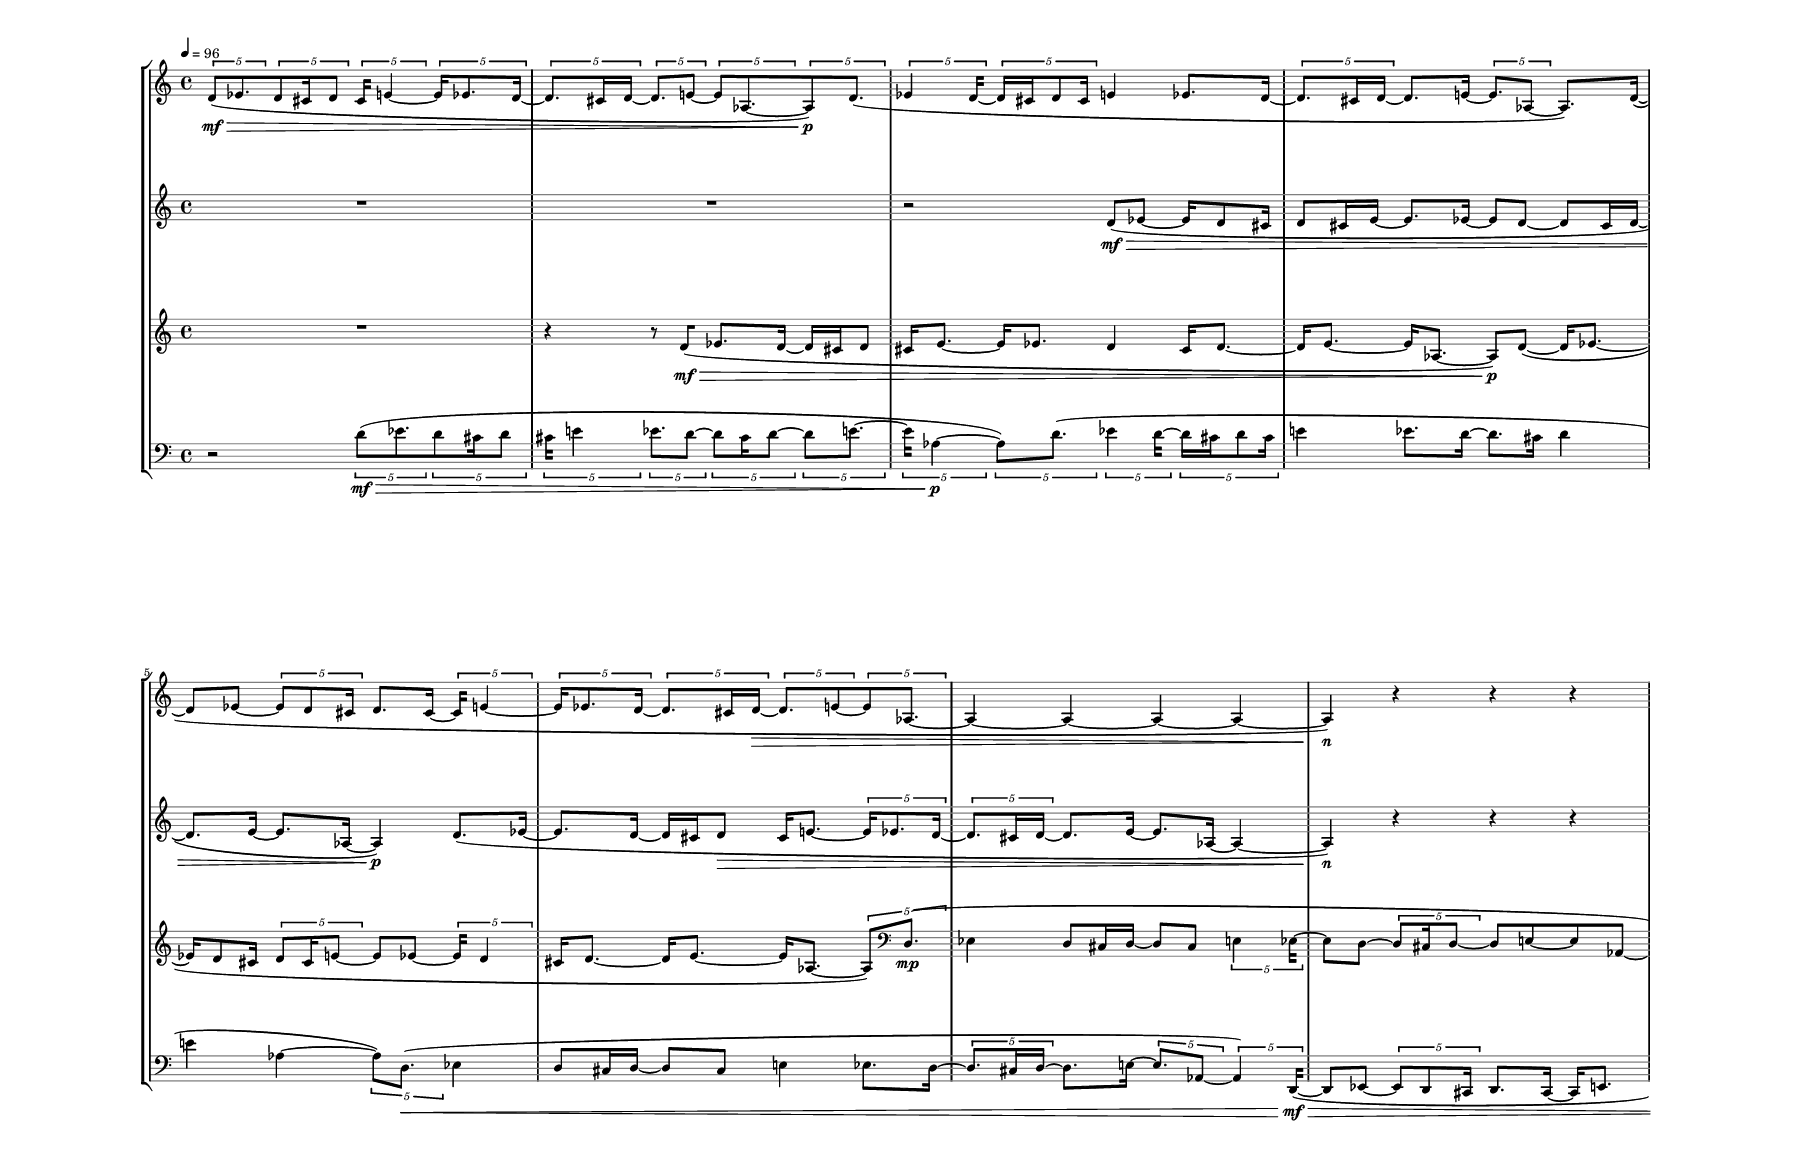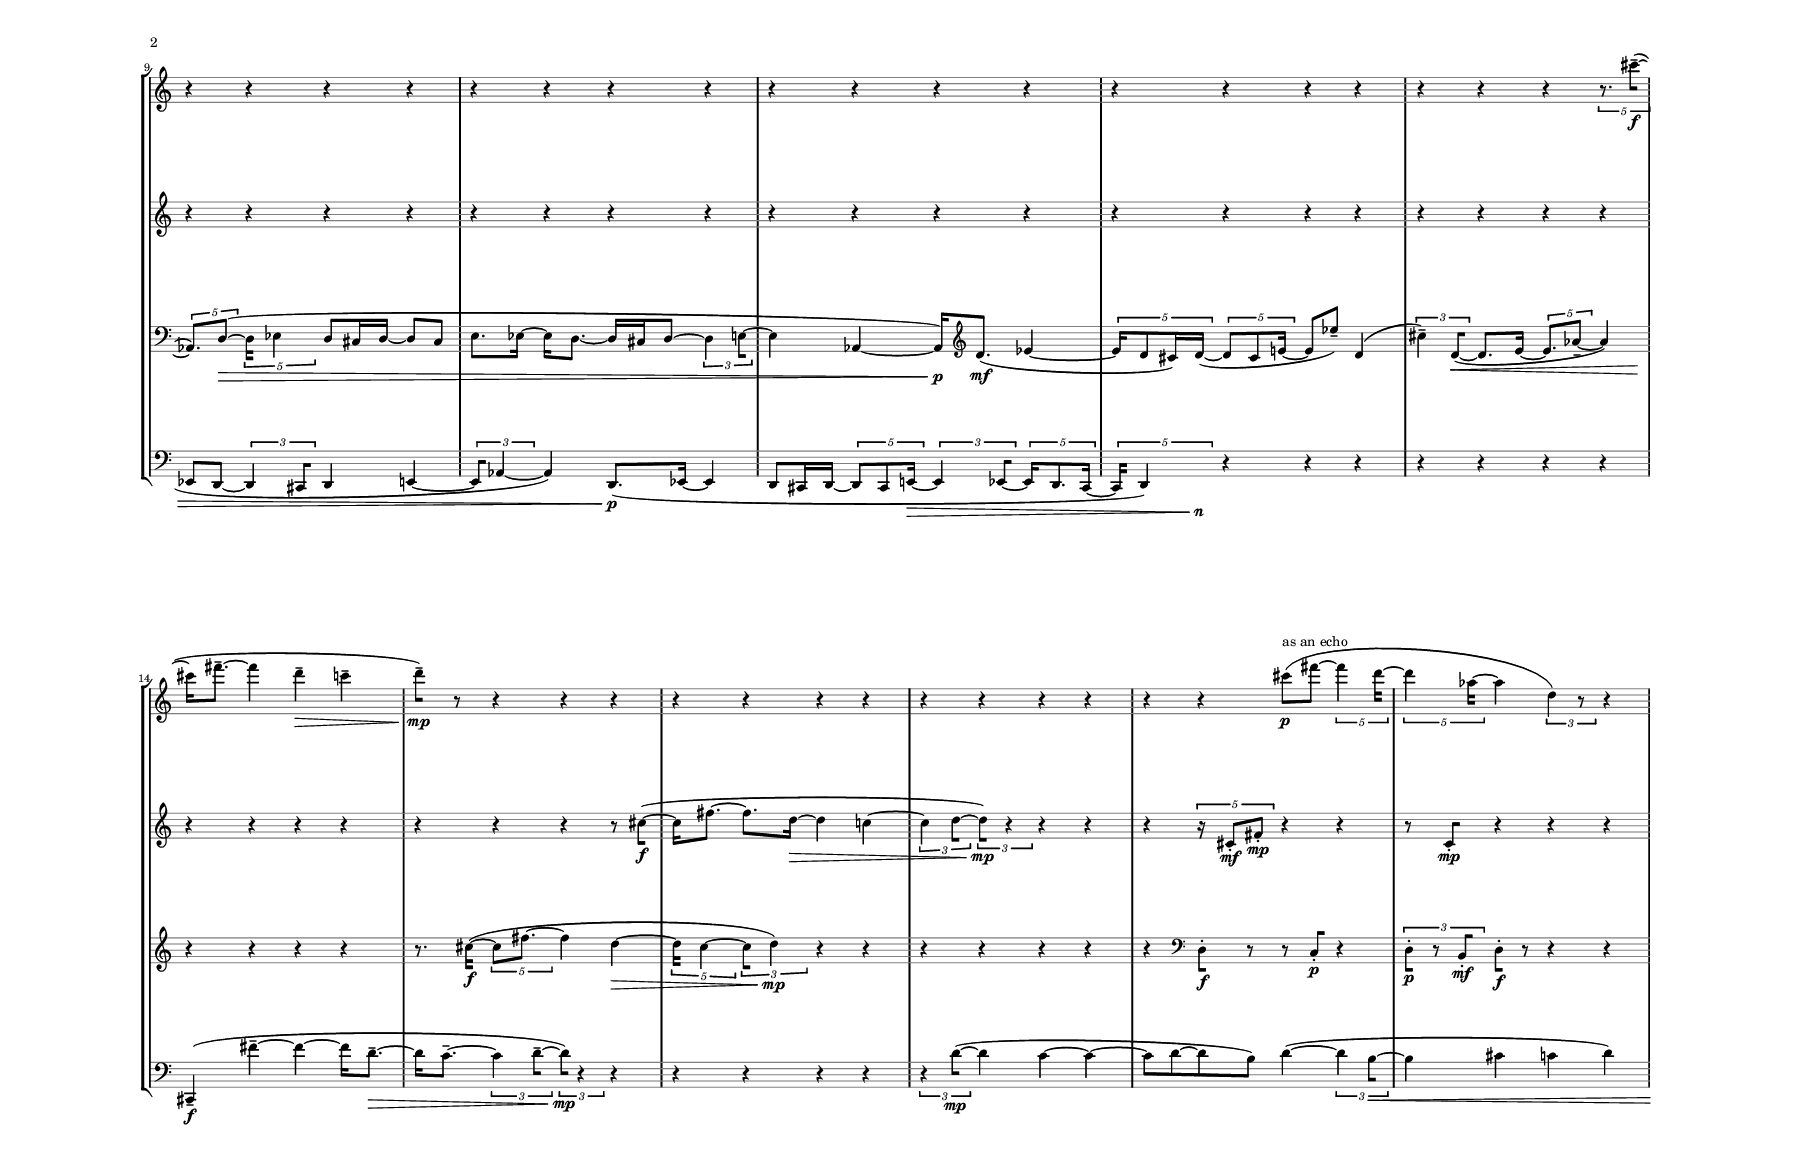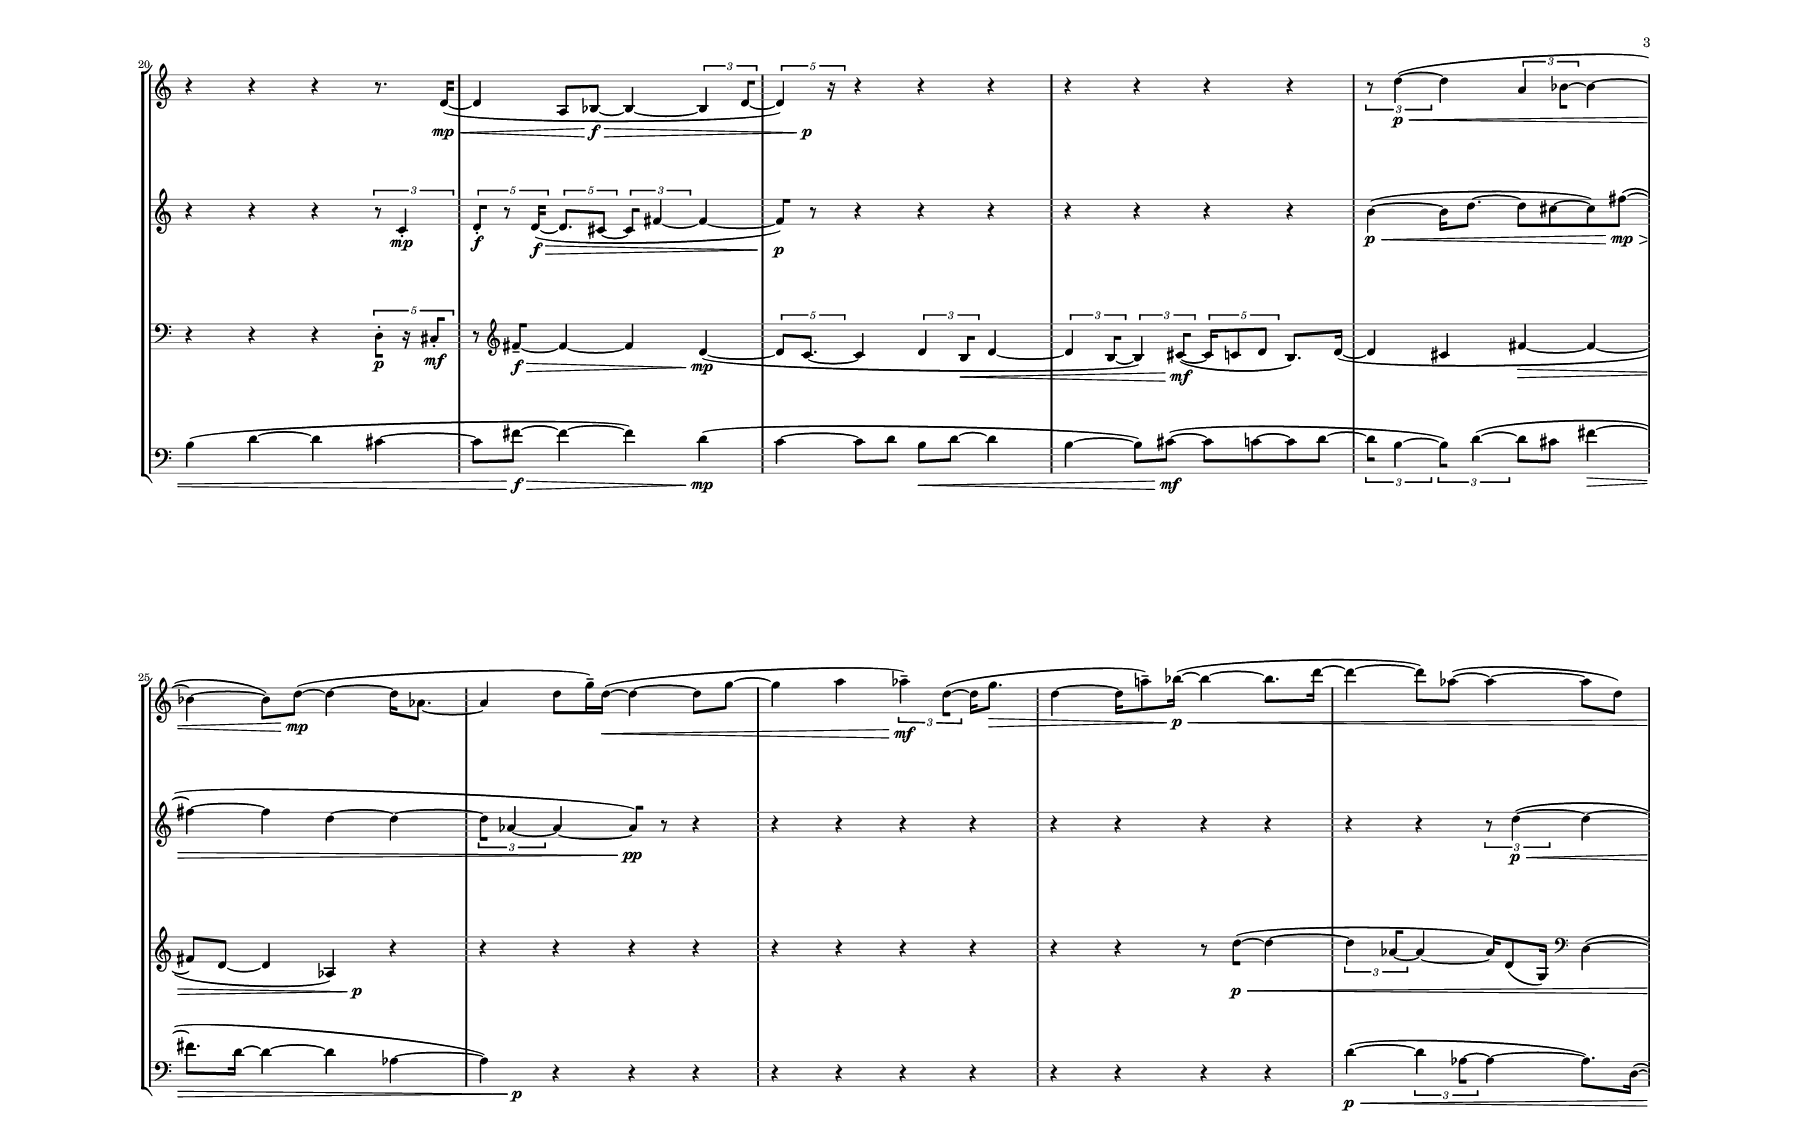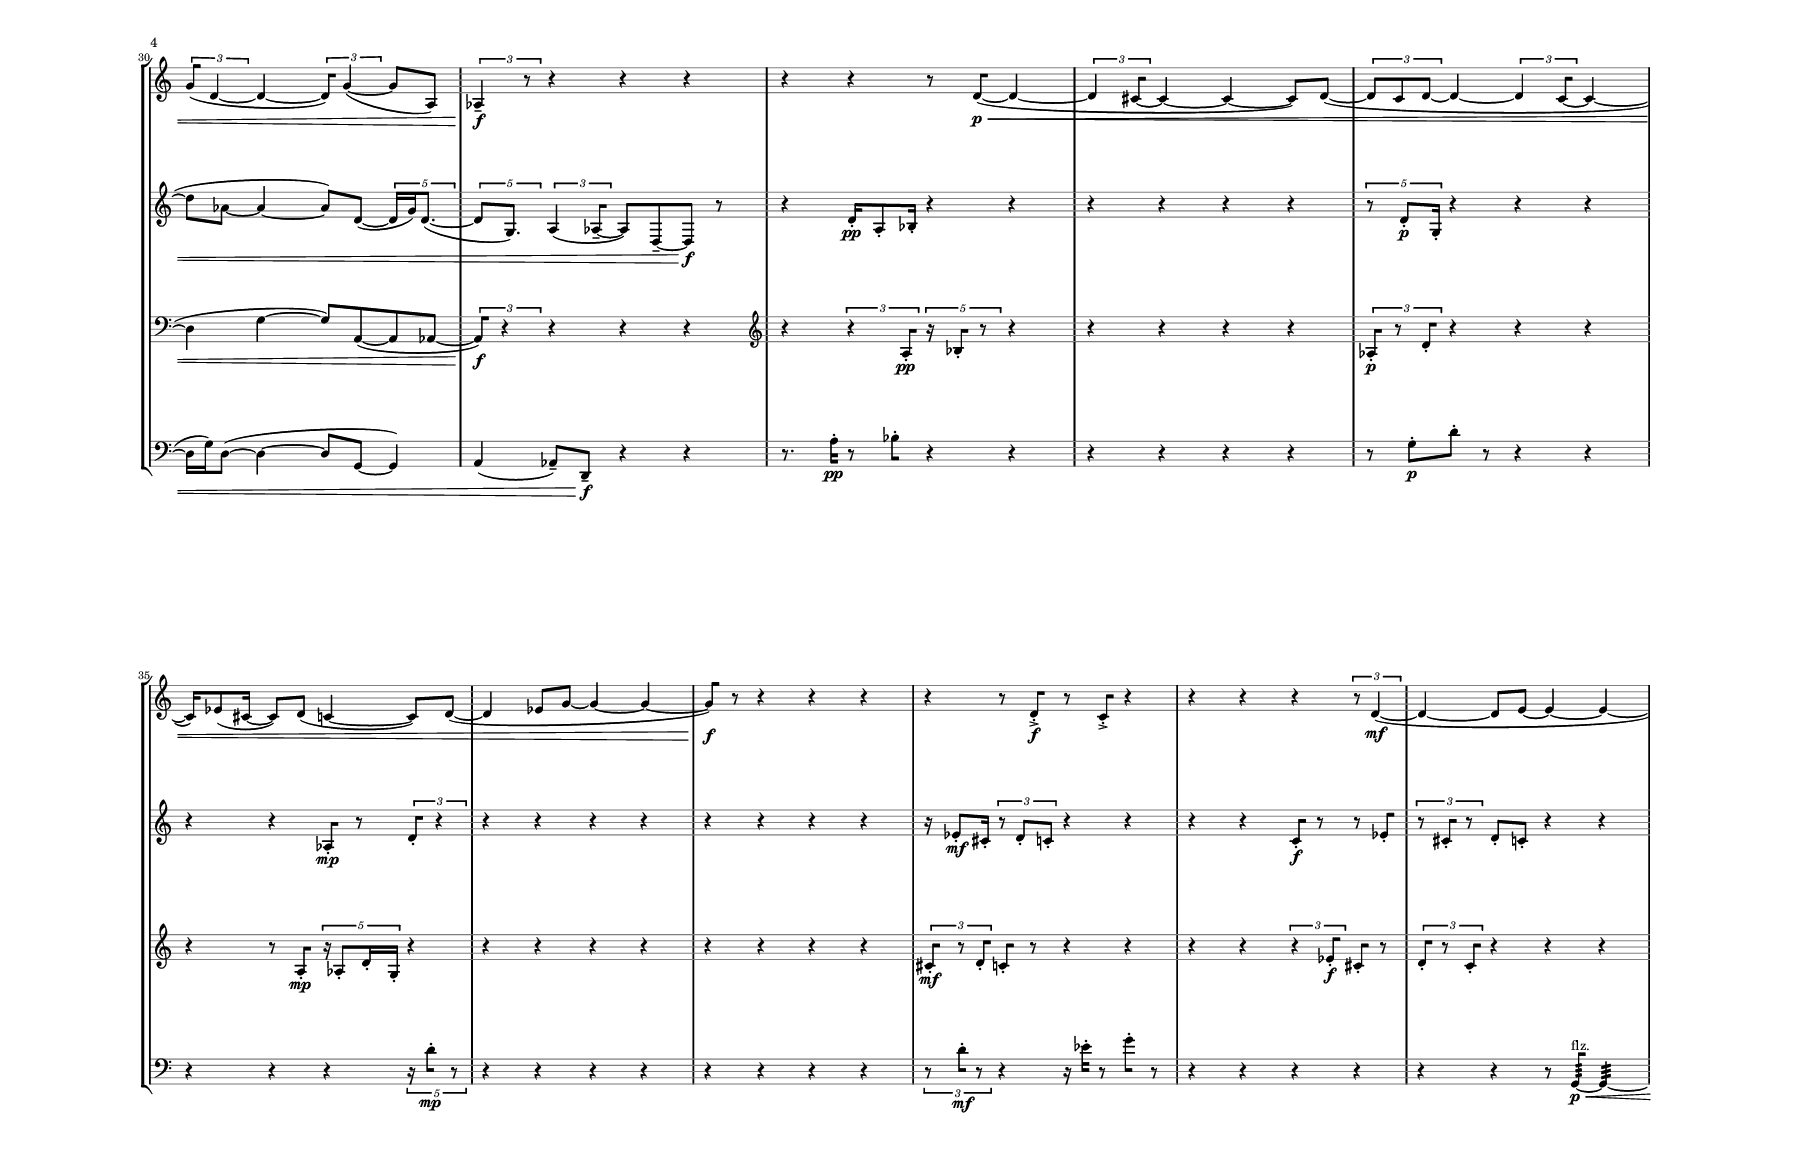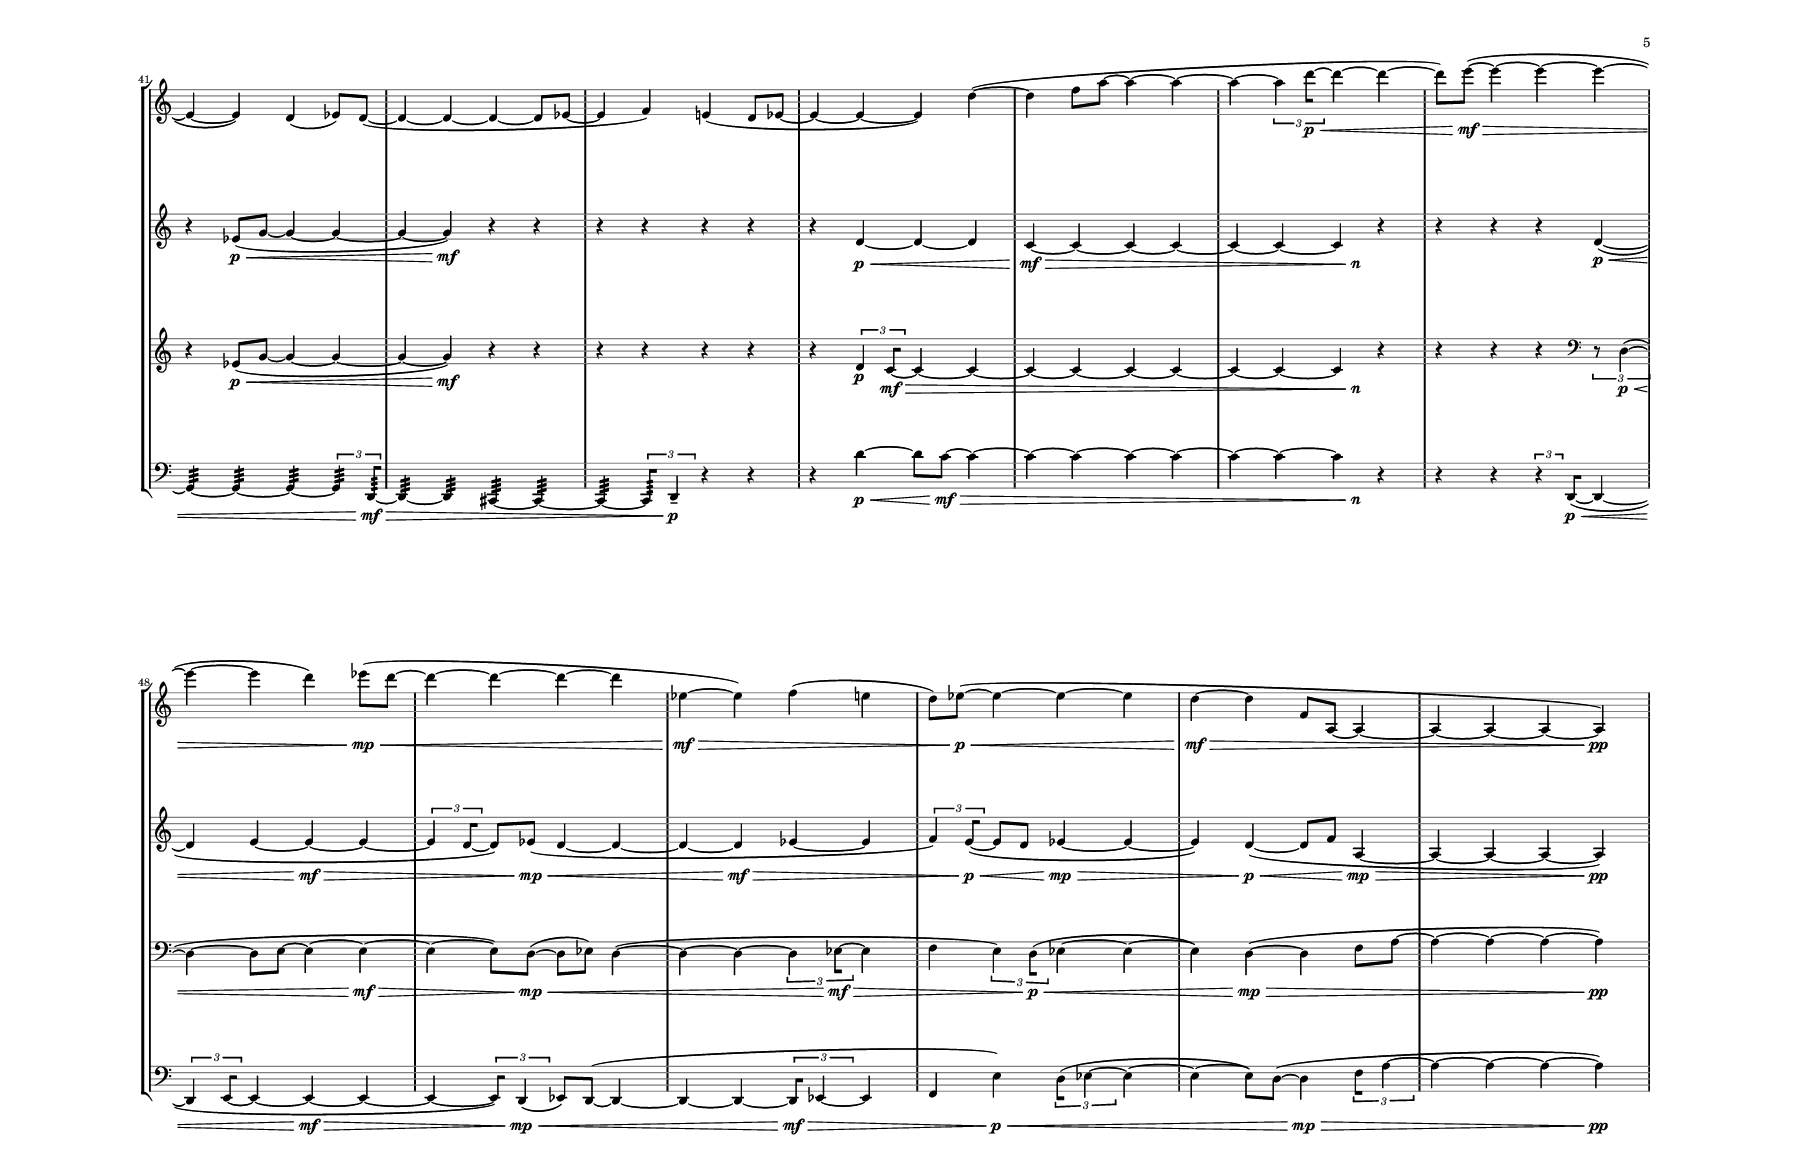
\version "2.24.0"
\language "english"

sop = \relative c' {

  \override BreathingSign.text = \markup { \fontsize #8 "," }
  % 1
  \tempo 4 = 96
  \tuplet 5/4 { d8(\mf \> ef8. }
  \tuplet 5/4 { d8 cs16 d8 }
  \tuplet 5/4 { cs16 e!4 ~ }
  \tuplet 5/4 { e16 ef8. d16 ~ }
  \tuplet 5/4 { d8. cs16 d16 ~ }
  \tuplet 5/4 { d8. e!8 ~ }
  \tuplet 5/4 { e8 af,8. ~ }
  \tuplet 5/4 { af8)\p d8.( }

  % 2
  \tuplet 5/4 { ef4 d16 ~ }
  \tuplet 5/4 { d16 cs16 d8 cs16 }
  e!4
  ef8. d16 ~
  \tuplet 5/4 { d8. cs16 d16 ~ }
  d8. e!16 ~
  \tuplet 5/4 { e8. af,8 ~ }
  af8.) [ d16( ~ ]

  % 3
  d8 ef8 ~
  \tuplet 5/4 { ef8 d8 cs16 }
  d8. cs16 ~
  \tuplet 5/4 { cs16 e!4 ~ }
  \tuplet 5/4 { e16 ef8. d16 ~ }
  \tuplet 5/4 { d8. cs16 d16 \> ~ }
  \tuplet 5/4 { d8. e!8 ~ }
  \tuplet 5/4 { e8 af,8. ~ }
  % af8  d8^\markup { \fontsize #5 "4"} ~
  af4 ~

  % 4
  af4 ~
  af4 ~
  af4 ~
  af4 )\n
  r4
  r4
  r4
  

  r4
  r4
  r
  r
  r
  r
  r
  r
  r

  r
  r
  r
  r
  r
  r
  r
  r
  r

  r
  \tuplet 5/4 { r8. cs''8-- \f ( ~ }
  cs16 fs8.-- ~
  fs4

  

  % 9
  d4--\>
  c4--
  d8--)\mp r8
  r4
  r
  r
  r
  r
  r
  r


  r
  r
  r
  r
  r
  r
  cs8\p( ^\markup { "as an echo" } fs8 ~
  \tuplet 5/4 { fs4  d16 ~ }

  % 11
  \tuplet 5/4 { d4 af16 ~ }
  af4
  \tuplet 3/2 { d,4) r8 }
  % r4
  r4
  r4
  r
  r
  r8. d,16(\mp\<  ~
  d4
  a8 bf8\f\> ~
  bf4 ~
  \tuplet 3/2 { bf4  d8 ~ }

  % 12
  \tuplet 5/4 { \after 8 \p d4) r16 ~ }
  r4
  r
  r
  r
  r
  r
  r
  \tuplet 3/2 { r8 d'4(\p\<  ~ }
  d4
  \tuplet 3/2 { a4 bf8 ~ }
  bf4 ~
  bf4 ~
  bf8 ) d8(\mp ~

  % 13
  d4 ~
  d16 af8. ~
  af4
  d8 g16-- ) d16\< ( ~
  d4 ~
  d8 g8 ~
  g4
  a4
  \tuplet 3/2 { af4--)\mf d,8( ~ }
  d16 g8.\>
  d4 ~
  d16 a'!8-- ) bf16 ( ~ \p\<
  bf4 ~
  bf8.  d16 ~

  % 14
  d4 ~
  d8 ) af8 ( ~
  af4 ~
  af8 d,8 )
  \tuplet 3/2 { g,8 ( d4 ~ }
  d4 ~
  \tuplet 3/2 { d8 ) g4 ( ~ }
  g8 a,8 )
  \tuplet 3/2 { af4 --\f r8 }
  r4
  r

  

  % 15
  r r r
  r8 ] d8(\p\< ~

  % 16
  d4 ~
  \tuplet 3/2 { d4 cs8 ~ }
  cs4 ~
  cs4 ~
  cs8 ) d8 ( ~
  \tuplet 3/2 { d8 c8 d8 ~ }
  d4 ~
  \tuplet 3/2 { d4 c8 ~ }
  c4 ~
  c16 ) ef8( cs16 ~
  cs8 ) d8 (
  c4 ~
  c8 ) d8 ( ~
  d4
  ef8 g8 ~
  g4 ~
  g4 ~
  g8 \f)  r8

  % 17
  r4
  r
  r
  r4
  r8 d8-.\f->
  r8 c8-.->
  r4
  r
  r
  r
  \tuplet 3/2 { r8  d4\mf(  ~ }

  % 21
  d4 ~
  d8 e8 ~
  e4 ~
  e4 ~
  e4 ~
  e4 )
  d4 (
  ef8) d8 (~
  d4 ~
  d4 ~
  d4 ~
  d8 ef8 ~
  ef4
  f4 )
  e4(
  d8 ef8 ~
  ef4 ~
  ef4 ~
  ef4)
  d'4( ~
  d4
  f8 a8 ~
  a4 ~
  a4 ~
  a4 ~
  \tuplet 3/2 { a4 d8\p\< ~ }


  % 23
  d4 ~
  d4 ~
  d8 ) e8(\mf\> ~
  e4 ~
  e4 ~
  e4 ~
  e4 ~
  e4
  d4 )
  ef8\mp\< ( d8 ~
  d4 ~
  d4 ~
  d4 ~
  d4
  ef,4\mf\> ~
  ef4 )
  f4 (
  e4
  d8 ) ef8\p\< ( ~
  ef4 ~
  ef4 ~
  ef4
  d4\mf\> ~
  d4
  f,8 a,8 ~
  a4 ~
  a4 ~
  a4 ~
  a4 ~
  a4 )\pp


}

alto = \relative c' {
  \override BreathingSign.text = \markup { \fontsize #8 "," }

  R1
  R1
  r2

  %1
  d8( \mf \> ef8 ~
  ef16 d8 cs16
  d8 cs16 e16 ~
  e8. ef16 ~
  ef8 d8 ~
  d8 cs16 d16 ~
  d8. e16 ~
  e8. af,16 ~
  af4) \p

  % 2
  d8.( ef16 ~
  ef8. d16 ~
  d16 cs d8 \>
  cs16 e8. ~
  \tuplet 5/4 { e16 ef8. d16 ~ }
  \tuplet 5/4 { d8. cs16 d16 ~ }
  d8. e16 ~
  e8. af,16 ~
  af4 ~

  %3
  af4) \n
  r4
  r4
  r4
  r4
  r4
  r4
  r4
  r4


  % 4
  r
  r
  r
  r
  r
  r
  r
  r
  r

  % 5
  r
  r
  r
  r
  r
  r
  r
  r
  r
  r
  r

  r
  r

  % 7

  r8 cs'8\f ( ~
  cs16 fs8. ~

  % 8
  fs8.  d16\> ~
  d4
  c4 ~
  \tuplet 3/2 { c4 d8 ~ }
  \tuplet 3/2 { d8 \mp ) r4 }
  r4
  r
  r
  \tuplet 5/4 { r16 cs,8-.\mf fs8-.\mp }
  r4

  % 9
  
  r4
  r8 c8-.\mp
  r4
  r
  r
  r
  r
  r
  \tuplet 3/2 { r8 c4-.\mp }
  \tuplet 5/4 { d8-.\f r8 d16(\f \> ~ }
  \tuplet 5/4 { d8. cs8 ~ }
  \tuplet 3/2 { cs8 fs4 ~ }
  fs4 ~

  % 10
  fs8\p )  r8 ~
  r4
  r
  r
  r
  r
  r
  r
  b4\p\< (~
  b16 d8. ~
  d8 cs8 ~
  cs8) fs8(\mp\> ~
  fs4 ~
  fs4

  % 11
  
  d4 ~
  d4 ~
  \tuplet 3/2 { d8 af4 ~ }
  af4 ~
  af8\pp ) r8
  r4
  r4
  r
  r
  r
  r
  r
  r
  r
  r
  % bf4 ~
  r4

  % 12
  \tuplet 3/2 { r8  d4\p\< ( ~ }
  d4 ~
  d8 af8 ~
  af4 ~
  af8 ) d,8 ( ~
  \tuplet 5/4 { d16 g ) d8. ( ~ }
  \tuplet 5/4 { d8  g,8.) }
  \tuplet 3/2 { a4( af8--  ~ }
  af8 ) d,8-- ~
  d8 \f r8
  r4

  % 13
  d'16-.\pp a8-. bf16-.
  r4
  r4

  % 14
  r4
  r
  r
  r
  \tuplet 5/4 { r8 d8-.\p g,16-. }
  r4
  r4
  r4
  r4
  r4
  af8-.\mp r8
  \tuplet 3/2 { d8-. r4  }
  r4
  r4
  r
  r
  r

  % 15
  
  r
  r
  r
  r16 ef8-.\mf cs16-.
  \tuplet 3/2 { r8 d-. c-. }
  r4
  r4
  r
  r
  c8-.\f r8
  r8 ef8-.
  \tuplet 3/2 { r8 cs8-. r8 }
  d8-. c8-.
  r4
  r4
  r4
  ef8( \p\< g8 ~
  g4 ~
  g4 ~
  g4 ~
  g4 ) \mf

  % 20
  r
  r
  r
  r
  r
  r
  r4
  d4\p\< ~
  d4 ~
  d4
  c4\mf\> ~
  c4 ~
  c4 ~
  c4 ~
  c4 ~
  c4 ~
  \after 8 \n c4
  r
  r
  r
  r

  % 22
  
  d4 (\p\< ~
  d4
  e4 ~
  e4\mf\> ~
  e4 ~
  \tuplet 3/2 { e4 d8 ~ }
  d8 ) ef8\mp\< (
  d4 ~
  d4 ~
  d4 ~
  d4\mf\>
  ef4 ~
  ef4
  \tuplet 3/2 { f4 ) e8\p\< ( ~ }
  e8 d8
  ef4\mp\> ~
  ef4 ~
  ef4 )
  d4\p\< ( ~
  d8 f8
  a,4\mp\> ~
  a4 ~
  a4 ~
  a4 ~
  a4\pp )
}

tenor = \relative c' {
  \override BreathingSign.text = \markup { \fontsize #8 "," }

  R1
  r4
  r8 d8( \mf \>
  ef8. d16 ~
  d16 cs d8
  cs16 e8. ~
  e16 ef8.
  d4
  cs16 d8. ~
  d16 e8. ~
  e16 af,8. ~

  % 2
  af8) \p d8(  ~
  d16 ef8. ~
  ef16 d8 cs16
  \tuplet 5/4 { d8 cs16 e8 ~ }
  e8 ef8 ~
  \tuplet 5/4 { ef16 d4 }
  cs16 d8. ~
  d16 e8. ~
  e16 af,8. ~

  % 3
  \tuplet 5/4 { af8) \clef bass d,8.( \mp }
  ef4
  d8 cs16 d16 ~
  d8 cs8
  \tuplet 5/4 { e4 ef16 ~ }
  ef8 d8 ~
  \tuplet 5/4 { d8 cs16 d8 ~ }
  d8 e8 ~
  e8 af,8 ~

  % 4
  \tuplet 5/4 { af8.) d8( \> } ~
  \tuplet 5/4 { d16 ef4 }
  d8 cs16 d16 ~
  d8 cs8
  e8. ef16 ~
  ef16 d8. ~
  d16 cs16 d8 ~
  \tuplet 3/2 { d4 e8 ~ }
  e4
  af,4 ~

  % 5
  af16 \p )  \clef treble d'8.(\mf 
  ef4 ~
  \tuplet 5/4 { ef16 d8 cs16) d16( ~ }
  \tuplet 5/4 { d8 cs8 e16 ~ }
  e8 ef'8--)
  d,4(
  \tuplet 3/2 { cs'4--) d,8( \< ~ }
  d8. e16 ~
  \tuplet 5/4 { e8. af8-- ~ }
  \after 8. \!
  af4)

  % 6
  
  % d4
  % b8 cs8 ~
  % \tuplet 5/4 { cs16 c8 d8 ~ }
  % d16 b8 d16 ~
  r4
  r
  r
  r
  r8. cs16(\f  ~
  \tuplet 5/4 { cs8 fs8. ~ }
  fs4

  % 8
  
  d4\> ~
  \tuplet 5/4 { d16 c4 ~ }
  \tuplet 3/2 { c8 d4)\mp }
  % \tuplet 3/2 { b8 d4 ~ }
  % \tuplet 3/2 { d4 b8 ~ }
  % \tuplet 3/2 { b4 cs8 ~ }
  r4
  r
  r
  r
  r
  r
  r

  % 9
  
  \clef bass
  d,,8-.\f r8
  r8 c8-.\p
  r4
  \tuplet 3/2 { d8-.\p r8 b8-.\mf }
  d8-.\f r8
  r4
  r
  r
  r
  r
  \tuplet 5/4 { d8-.\p r16 cs8-.\mf }
  r8 \clef treble fs'8\f\> -- ~
  fs4 ~
  fs4

  % 10
  
  d4(\mp ~
  \tuplet 5/4 { d8 c8. ~ }
  c4
  \tuplet 3/2 { d4 b8\< }
  d4 ~
  \tuplet 3/2 { d4 b8 ~ }
  \tuplet 3/2 { b4 ) cs8 \mf ( ~ }
  \tuplet 5/4 { cs16 c8 d8 }
  b8.) d16 (~
  d4
  cs4
  fs4 \> ~
  fs4 ~

  % 11
  fs8  d8 ~
  d4
  \after 8 \p
  af4 )
  r4
  r
  r
  r
  r
  r
  r
  r
  r
  r
  r4

  % 12
  r8  d'8(\p\<  ~
  d4 ~
  \tuplet 3/2 { d4 af8 ~ }
  af4 ~
  af16 ) d,8( g,16 )
  \clef bass
  d4 (  ~
  d4
  g4  ~
  g8 ) a,8 ( ~
  a8 af8 ~
  \tuplet 3/2 { af8\f ) r4 }
  r4
  r4
  r

  % 13
  
  \clef treble
  r
  \tuplet 3/2 { r4 a'8-.\pp }
  \tuplet 5/4 { r16 bf8-. r8 }

  % 14
  r4
  r
  r
  r
  r
  \clef treble
  \tuplet 3/2 { af8-.\p r8 d8-. }
  r4
  r4
  r4
  r4
  r8 a8-.\mp
  \tuplet 5/4 { r16 af8-. d16-. g,16-. }
  % g4
  r4
  r
  r
  r
  r
  r

  % 15
  r
  r
  r
  \tuplet 3/2 { cs8-.\mf r8 d8-. }
  c8-. r8
  r4
  r4
  r
  r
  \tuplet 3/2 { r4 ef8-.\f }
  cs8-. r8
  \tuplet 3/2 { d8-. r8 c8-. }
  r4
  r4
  r4
  r4
  ef8(\p\< g8 ~
  g4 ~
  g4 ~
  g4 ~
  g4\mf)

  % 20
  
  r4
  r
  r
  r
  r
  r
  r4
  \tuplet 3/2 { d4\p c8\mf\> ~ }
  c4 ~
  c4 ~
  c4 ~
  c4 ~
  c4 ~
  c4 ~
  c4 ~
  c4 ~
  \after 8 \n c4
  r
  r
  r
  r

  % 22
  \clef bass
  \tuplet 3/2 { r8 d,4(\p\<  ~ }
  d4 ~
  d8 e8 ~
  e4 ~
  e4\mf\> ~
  e4 ~
  e8 ) d8\mp\< ( ~
  d8 ef8 )
  d4 ( ~
  d4 ~
  d4 ~
  \tuplet 3/2 { d4 ef8\mf\> ~ }
  ef4
  f4 
  \tuplet 3/2 { e4) d8\p\< ( }
  ef4 ~
  ef4 ~
  ef4 )
  d4\mp\> ( ~
  d4
  f8 a8 ~
  a4 ~
  a4 ~
  a4 ~
  a4 ) \pp

}

bari = \relative c' {
  \override BreathingSign.text = \markup { \fontsize #8 "," }

  \clef bass
  r2
  \tuplet 5/4 { d8( \mf \> ef8. }
  \tuplet 5/4 { d8 cs16 d8 }
  \tuplet 5/4 { cs16 e!4 }
  \tuplet 5/4 { ef8. d8 ~ }
  \tuplet 5/4 { d8 cs16 d8 ~ }
  \tuplet 5/4 { d8 e!8. ~ }
  \tuplet 5/4 { e16 af,4 ~ \p }

  %2
  \tuplet 5/4 { af8) d8.( }
  \tuplet 5/4 { ef4 d16 ~ }
  \tuplet 5/4 { d16 cs d8 cs16 }
  e!4
  ef8. d16 ~
  d8. cs16
  d4
  e!4
  af,4 ~

  % 3
  \tuplet 5/4 { af8) d,8.(\< }
  ef4
  d8 cs16 d16 ~
  d8 cs8
  e!4
  ef8. d16 ~
  \tuplet 5/4 { d8. cs16 d16 ~ }
  d8. e!16 ~
  \tuplet 5/4 { e8. af,8 ~ }

  %4
  \tuplet 5/4 { af4) d,16( \mf \> ~ }
  d8 ef8 ~
  \tuplet 5/4 { ef8 d8 cs16 }
  d8. cs16 ~
  cs16 e!8.
  ef8 d8 ~
  \tuplet 3/2 { d4 cs8 }
  d4
  e4 ~
  \tuplet 3/2 { e8 af4 ~ }
  af4 )

  %5
  d,8.( \p  ef16 ~
  ef4
  d8 cs16 d16 ~
  \tuplet 5/4 { d8 cs8 e!16 \> ~ }
  \tuplet 3/2 { e4 ef8 ~ }
  \tuplet 5/4 { ef16 d8. cs16 ~ }
  \tuplet 5/4 { cs16 
                \after 8. \n
                d4) }
  r4
  r4
  r4
  % e!4 ~
  % \tuplet 3/2 { e8 af,4 ~ }
  % af4

  r4
  r
  r
  r

  %6
  cs4--(\f
  fs''4-- ~
  fs4 ~

  %8
  fs16  d8.\>-- ~
  d16 c8.-- ~
  \tuplet 3/2 { c4 d8-- ~ }
  \tuplet 3/2 { d8 \mp ) r4 }
  % d8. b16
  % b8 cs8 ~
  r4
  r4
  r
  r
  r

  % 9
  \tuplet 3/2 { r4 d8\mp ( ~ }
  d4
  c4 ~
  c4 ~
  c8 d8 ~
  d8 b8 )
  d4 (~
  \tuplet 3/2 { d4 b8\< ~ }
  b4
  cs4
  c4
  d4 )
  b4 (
  d4 ~
  d4
  cs4 ~
  cs8 fs8\f\> ~
  fs4 ~
  fs4 )

  % 10
  
  d4(\mp
  c4 ~
  c8 d8
  b8 \< d8 ~
  d4
  b4 ~
  b8) cs8\mf ( ~
  cs8 c8 ~
  c8 d8 ~
  \tuplet 3/2 { d8 b4 ~ }
  \tuplet 3/2 { b8 ) d4 ( ~ }
  d8 cs8
  fs4 \> ~

  %11
  fs8.  d16 ~
  d4 ~
  d4
  af4 ~
  \after 8 \p af4 )
  r4
  r
  r
  r
  r
  r
  r
  r
  r
  r
  r

  % 12
  
  d4(\p\<  ~
  \tuplet 3/2 { d4 af8 ~ }
  af4 ~
  af8. ) d,16 ( ~
  d16 g16 ) d8 ( ~
  d4 ~
  d8  g,8 ~
  g4 )
  a4 (
  af8-- ) d,8\f --
  r4
  r

  r8. a''16-.\pp
  r8 bf8-.
  r4
  r
  r
  r
  r
  r
  r8 g8-.\p
  d'8-. r8
  r4
  r
  r
  r
  r
  \tuplet 5/4 { r16 d8-.\mp r8 }
  r4
  r
  r

  % 15
 
  r4
  r
  r
  r
  r
  \tuplet 3/2 { r8 d8-.\mf r8 }
  r4
  r16 ef16-. r8
  g8-. r8
  r4

  r4
  r
  r
  r4
  r
  r8 g,,8:64 \p \< ^\markup { flz. } ~
  g4:32 ~
  g4:32
  ~
  g4:32 ~
  g4:32 ~

  % 20
  \tuplet 3/2 { g4:32 d8:64\mf\> ~ }
  d4:32 ~
  d4:32
  cs4:32 ~
  cs4:32 ~
  cs4:32 ~
  \tuplet 3/2 { cs8:64 d4--\p }
  r4
  r4
  r4
  d''4\p\< ~
  d8 c8\mf\> ~
  c4 ~
  c4 ~
  c4 ~
  c4 ~
  c4 ~
  c4 ~
  c4 ~
  \after 8 \n
  c4
  r
  r
  r

  % 22
  \tuplet 3/2 { r4 d,,8\p\< ( ~ }
  d4 ~
  \tuplet 3/2 { d4 e8 ~ }
  e4 ~
  e4\mf\> ~
  e4 ~
  e4 ~
  \tuplet 3/2 { e8 ) d4\mp\< ( }
  ef8 ) d8 ( ~
  d4 ~
  d4 ~
  d4 ~
  \tuplet 3/2 { d8\mf\> ef4 ~ }
  ef4
  f4
  e'4\p\< )
  \tuplet 3/2 { d8 ( ef4 ~ }
  ef4 ~
  ef4 ~
  ef8 ) d8 ( ~
  d4\mp\>
  \tuplet 3/2 { f8 a4 ~ }
  a4 ~
  a4 ~
  a4 ~
  a4 ) \pp
}


#(set-global-staff-size 12)

\score {
  \context StaffGroup = "Saxophone Quartet" <<
    \context Staff = "Soprano" { \sop }
    \context Staff = "Alto" { \alto }
    \context Staff = "Tenor" { \tenor }
    \context Staff = "Baritone" { \bari }
  >>
  % \midi {}
}

\layout {
  \context {
    \Score
    proportionalNotationDuration = #(ly:make-moment 1/16)
    \override SpacingSpanner.uniform-stretching = ##t
    \shape #'((-1.5 . 0) (-1 . 0) (-0.5 . 0) (0 . 0)) RepeatTie
    \override RepeatTie.X-extent = ##f
    \override StaffSymbol.color = #(x11-color 'grey50)
    tupletFullLength = ##t

    \override VerticalAxisGroup.staff-staff-spacing = #'(
      (basic-distance . 8)
      (minimum-distance . 20)
      (padding . 4)
      (stretchability . 0)
    )
  }

  \context {
    \Staff
    \override NoteHead.extra-spacing-width = #'(-1.5 . 1.5)
    \override Rest.extra-spacing-width = #'(-1.5 . 1.5)
    % \override Flag.stencil = #modern-straight-flag
    \override Flag.stencil = #flat-flag
  }
}

#(set! paper-alist (cons '("my size" . (cons (* 12 in) (* 9 in))) paper-alist))

\paper {
  #(set-paper-size "my size")
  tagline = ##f
  indent = 0
  top-margin = 0.75\in
  bottom-margin = 0.75\in
  left-margin = 1\in
  right-margin = 1\in
  system-system-spacing.minimum-distance = 15
}
